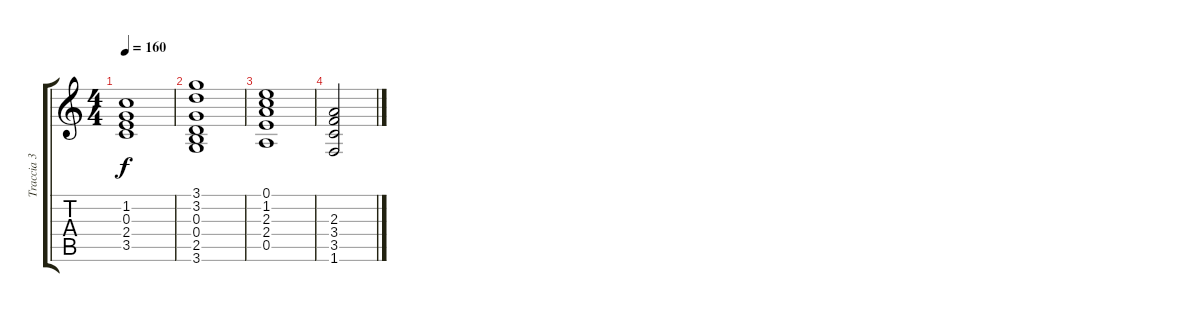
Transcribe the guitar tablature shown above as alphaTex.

\track ("Traccia 3" "Traccia 3") {instrument overdrivenguitar}
\staff {score tabs}
\tuning (E4 B3 G3 D3 A2 E2) {hide}
\ts (4 4)
\tempo 160
\clef g2
\ks c
(1.2 0.3 2.4 3.5).1{dy f} |
(3.1 3.2 0.3 0.4 2.5 3.6).1 |
(0.1 1.2 2.3 2.4 0.5).1 |
(2.3 3.4 3.5 1.6).2
